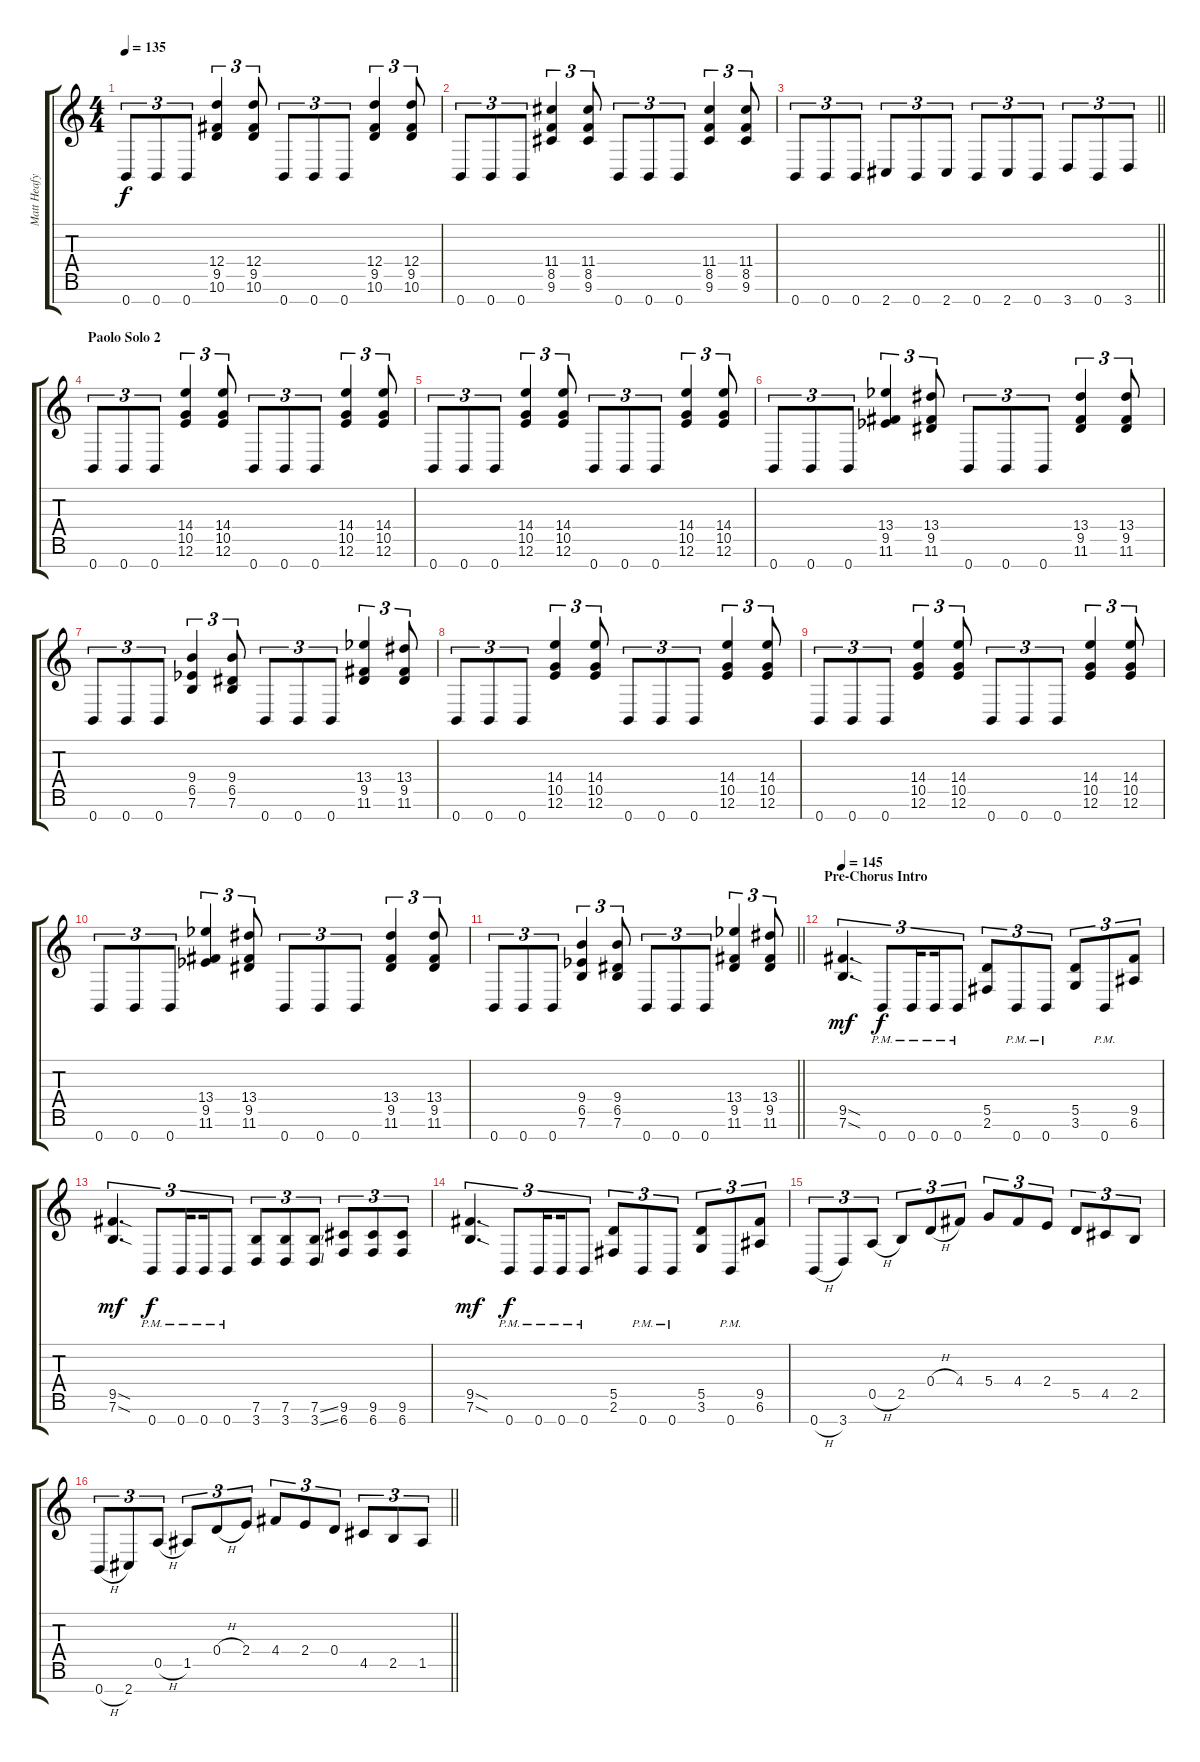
\track ("Matt Heafy" "Matt Heafy") {instrument distortionguitar}
\staff {score tabs}
\tuning (E4 B3 G3 D3 A2 E2 B1) {hide}
\ts (4 4)
\tempo 135
\clef g2
\ks c
0.7.8{tu (3 2) dy f} 0.7.8{tu (3 2)} 0.7.8{tu (3 2)} (12.4 9.5 10.6).4{tu (3 2)} (12.4 9.5 10.6).8{tu (3 2)} 0.7.8{tu (3 2)} 0.7.8{tu (3 2)} 0.7.8{tu (3 2)} (12.4 9.5 10.6).4{tu (3 2)} (12.4 9.5 10.6).8{tu (3 2)} |
0.7.8{tu (3 2)} 0.7.8{tu (3 2)} 0.7.8{tu (3 2)} (11.4 8.5 9.6).4{tu (3 2)} (11.4 8.5 9.6).8{tu (3 2)} 0.7.8{tu (3 2)} 0.7.8{tu (3 2)} 0.7.8{tu (3 2)} (11.4 8.5 9.6).4{tu (3 2)} (11.4 8.5 9.6).8{tu (3 2)} |
\barLineRight lightlight
0.7.8{tu (3 2)} 0.7.8{tu (3 2)} 0.7.8{tu (3 2)} 2.7.8{tu (3 2)} 0.7.8{tu (3 2)} 2.7.8{tu (3 2)} 0.7.8{tu (3 2)} 2.7.8{tu (3 2)} 0.7.8{tu (3 2)} 3.7.8{tu (3 2)} 0.7.8{tu (3 2)} 3.7.8{tu (3 2)} |
\section ("" "Paolo Solo 2")
0.7.8{tu (3 2)} 0.7.8{tu (3 2)} 0.7.8{tu (3 2)} (14.4 10.5 12.6).4{tu (3 2)} (14.4 10.5 12.6).8{tu (3 2)} 0.7.8{tu (3 2)} 0.7.8{tu (3 2)} 0.7.8{tu (3 2)} (14.4 10.5 12.6).4{tu (3 2)} (14.4 10.5 12.6).8{tu (3 2)} |
0.7.8{tu (3 2)} 0.7.8{tu (3 2)} 0.7.8{tu (3 2)} (14.4 10.5 12.6).4{tu (3 2)} (14.4 10.5 12.6).8{tu (3 2)} 0.7.8{tu (3 2)} 0.7.8{tu (3 2)} 0.7.8{tu (3 2)} (14.4 10.5 12.6).4{tu (3 2)} (14.4 10.5 12.6).8{tu (3 2)} |
0.7.8{tu (3 2)} 0.7.8{tu (3 2)} 0.7.8{tu (3 2)} (13.4{acc b} 9.5 11.6{acc b}).4{tu (3 2)} (13.4 9.5 11.6).8{tu (3 2)} 0.7.8{tu (3 2)} 0.7.8{tu (3 2)} 0.7.8{tu (3 2)} (13.4 9.5 11.6).4{tu (3 2)} (13.4 9.5 11.6).8{tu (3 2)} |
0.7.8{tu (3 2)} 0.7.8{tu (3 2)} 0.7.8{tu (3 2)} (9.4 6.5{acc b} 7.6).4{tu (3 2)} (9.4 6.5 7.6).8{tu (3 2)} 0.7.8{tu (3 2)} 0.7.8{tu (3 2)} 0.7.8{tu (3 2)} (13.4{acc b} 9.5 11.6).4{tu (3 2)} (13.4 9.5 11.6).8{tu (3 2)} |
0.7.8{tu (3 2)} 0.7.8{tu (3 2)} 0.7.8{tu (3 2)} (14.4 10.5 12.6).4{tu (3 2)} (14.4 10.5 12.6).8{tu (3 2)} 0.7.8{tu (3 2)} 0.7.8{tu (3 2)} 0.7.8{tu (3 2)} (14.4 10.5 12.6).4{tu (3 2)} (14.4 10.5 12.6).8{tu (3 2)} |
0.7.8{tu (3 2)} 0.7.8{tu (3 2)} 0.7.8{tu (3 2)} (14.4 10.5 12.6).4{tu (3 2)} (14.4 10.5 12.6).8{tu (3 2)} 0.7.8{tu (3 2)} 0.7.8{tu (3 2)} 0.7.8{tu (3 2)} (14.4 10.5 12.6).4{tu (3 2)} (14.4 10.5 12.6).8{tu (3 2)} |
0.7.8{tu (3 2)} 0.7.8{tu (3 2)} 0.7.8{tu (3 2)} (13.4{acc b} 9.5 11.6{acc b}).4{tu (3 2)} (13.4 9.5 11.6).8{tu (3 2)} 0.7.8{tu (3 2)} 0.7.8{tu (3 2)} 0.7.8{tu (3 2)} (13.4 9.5 11.6).4{tu (3 2)} (13.4 9.5 11.6).8{tu (3 2)} |
\barLineRight lightlight
0.7.8{tu (3 2)} 0.7.8{tu (3 2)} 0.7.8{tu (3 2)} (9.4 6.5{acc b} 7.6).4{tu (3 2)} (9.4 6.5 7.6).8{tu (3 2)} 0.7.8{tu (3 2)} 0.7.8{tu (3 2)} 0.7.8{tu (3 2)} (13.4{acc b} 9.5 11.6).4{tu (3 2)} (13.4 9.5 11.6).8{tu (3 2)} |
\section ("" "Pre-Chorus Intro")
\tempo 145
(9.5{sod} 7.6{sod}).4{d tu (3 2) dy mf} 0.7{pm}.8{tu (3 2) dy f} 0.7{pm}.16{tu (3 2) beam splitsecondary} 0.7{pm}.16{tu (3 2)} 0.7{pm}.8{tu (3 2)} (5.5 2.6).8{tu (3 2)} 0.7{pm}.8{tu (3 2)} 0.7{pm}.8{tu (3 2)} (5.5 3.6).8{tu (3 2)} 0.7{pm}.8{tu (3 2)} (9.5 6.6).8{tu (3 2)} |
(9.5{sod} 7.6{sod}).4{d tu (3 2) dy mf} 0.7{pm}.8{tu (3 2) dy f} 0.7{pm}.16{tu (3 2) beam splitsecondary} 0.7{pm}.16{tu (3 2)} 0.7{pm}.8{tu (3 2)} (7.6 3.7).8{tu (3 2)} (7.6 3.7).8{tu (3 2)} (7.6{ss} 3.7{ss}).8{tu (3 2)} (9.6 6.7).8{tu (3 2)} (9.6 6.7).8{tu (3 2)} (9.6 6.7).8{tu (3 2)} |
(9.5{sod} 7.6{sod}).4{d tu (3 2) dy mf} 0.7{pm}.8{tu (3 2) dy f} 0.7{pm}.16{tu (3 2) beam splitsecondary} 0.7{pm}.16{tu (3 2)} 0.7{pm}.8{tu (3 2)} (5.5 2.6).8{tu (3 2)} 0.7{pm}.8{tu (3 2)} 0.7{pm}.8{tu (3 2)} (5.5 3.6).8{tu (3 2)} 0.7{pm}.8{tu (3 2)} (9.5 6.6).8{tu (3 2)} |
0.7{h}.8{tu (3 2)} 3.7.8{tu (3 2)} 0.5{h}.8{tu (3 2)} 2.5.8{tu (3 2)} 0.4{h}.8{tu (3 2)} 4.4.8{tu (3 2)} 5.4.8{tu (3 2)} 4.4.8{tu (3 2)} 2.4.8{tu (3 2)} 5.5.8{tu (3 2)} 4.5.8{tu (3 2)} 2.5.8{tu (3 2)} |
\barLineRight lightlight
0.7{h}.8{tu (3 2)} 2.7.8{tu (3 2)} 0.5{h}.8{tu (3 2)} 1.5.8{tu (3 2)} 0.4{h}.8{tu (3 2)} 2.4.8{tu (3 2)} 4.4.8{tu (3 2)} 2.4.8{tu (3 2)} 0.4.8{tu (3 2)} 4.5.8{tu (3 2)} 2.5.8{tu (3 2)} 1.5.8{tu (3 2)}
